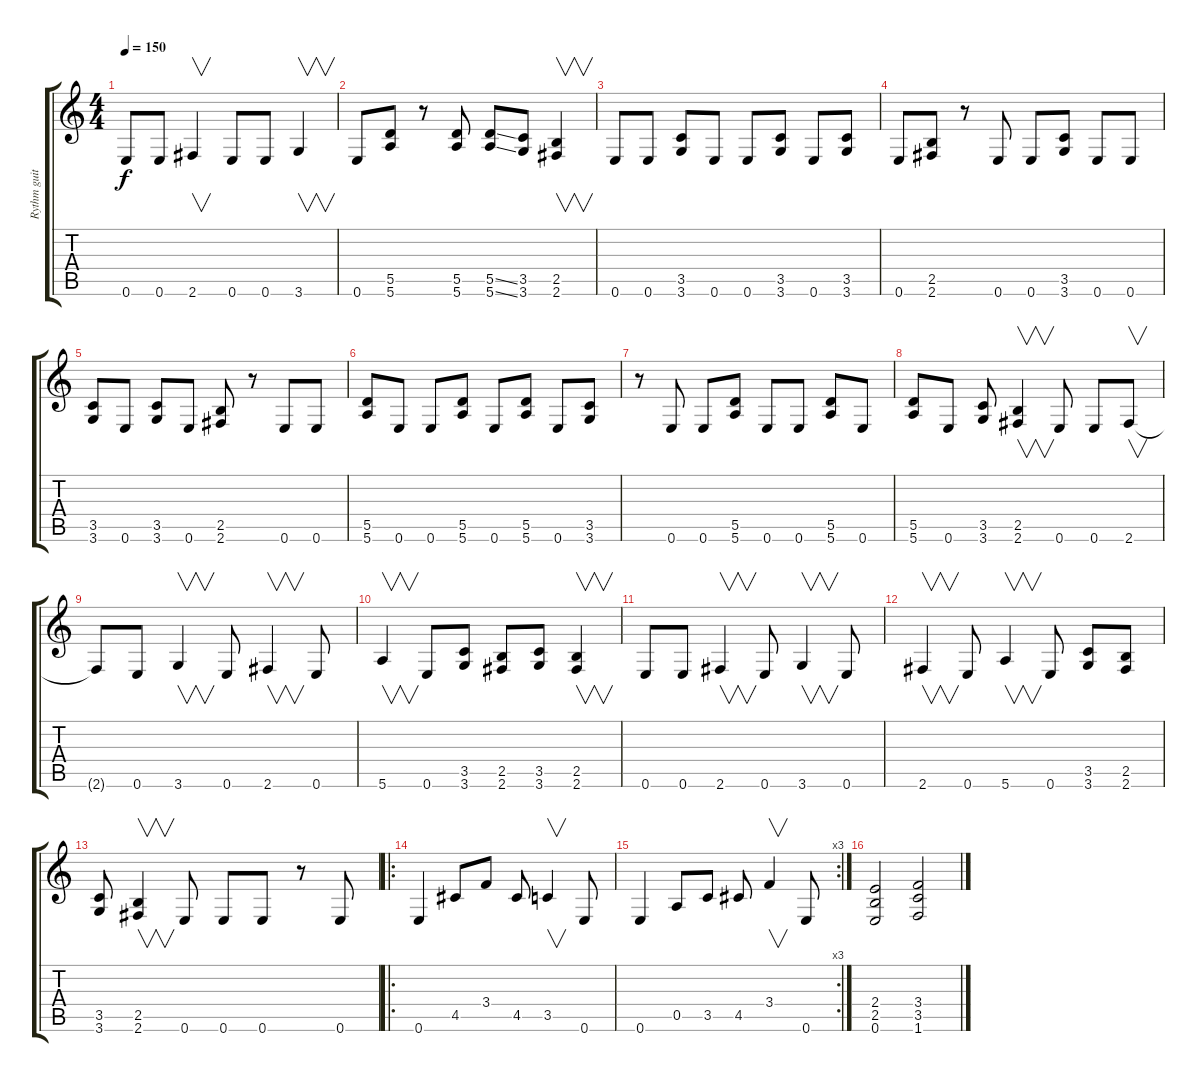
\track ("Rythm guitar" "Rythm guit") {instrument distortionguitar}
\staff {score tabs}
\tuning (E4 B3 G3 D3 A2 E2) {hide}
\ts (4 4)
\tempo 150
\clef g2
\ks c
0.6.8{dy f} 0.6.8 2.6.4{v} 0.6.8 0.6.8 3.6.4{v} |
0.6.8 (5.5 5.6).8 r.8 (5.5 5.6).8 (5.5{ss} 5.6{ss}).8 (3.5 3.6).8 (2.5 2.6).4{v} |
0.6.8 0.6.8 (3.5 3.6).8 0.6.8 0.6.8 (3.5 3.6).8 0.6.8 (3.5 3.6).8 |
0.6.8 (2.5 2.6).8 r.8 0.6.8 0.6.8 (3.5 3.6).8 0.6.8 0.6.8 |
(3.5 3.6).8 0.6.8 (3.5 3.6).8 0.6.8 (2.5 2.6).8 r.8 0.6.8 0.6.8 |
(5.5 5.6).8 0.6.8 0.6.8 (5.5 5.6).8 0.6.8 (5.5 5.6).8 0.6.8 (3.5 3.6).8 |
r.8 0.6.8 0.6.8 (5.5 5.6).8 0.6.8 0.6.8 (5.5 5.6).8 0.6.8 |
(5.5 5.6).8 0.6.8 (3.5 3.6).8 (2.5 2.6).4{v} 0.6.8 0.6.8 2.6.8{v} |
2.6{t}.8 0.6.8 3.6.4{v} 0.6.8 2.6.4{v} 0.6.8 |
5.6.4{v} 0.6.8 (3.5 3.6).8 (2.5 2.6).8 (3.5 3.6).8 (2.5 2.6).4{v} |
0.6.8 0.6.8 2.6.4{v} 0.6.8 3.6.4{v} 0.6.8 |
2.6.4{v} 0.6.8 5.6.4{v} 0.6.8 (3.5 3.6).8 (2.5 2.6).8 |
(3.5 3.6).8 (2.5 2.6).4{v} 0.6.8 0.6.8 0.6.8 r.8 0.6.8 |
\ro
0.6.4 4.5.8 3.4.8 4.5.8 3.5.4{v} 0.6.8 |
\rc 3
0.6.4 0.5.8 3.5.8 4.5.8 3.4.4{v} 0.6.8 |
(2.4 2.5 0.6).2 (3.4 3.5 1.6).2
